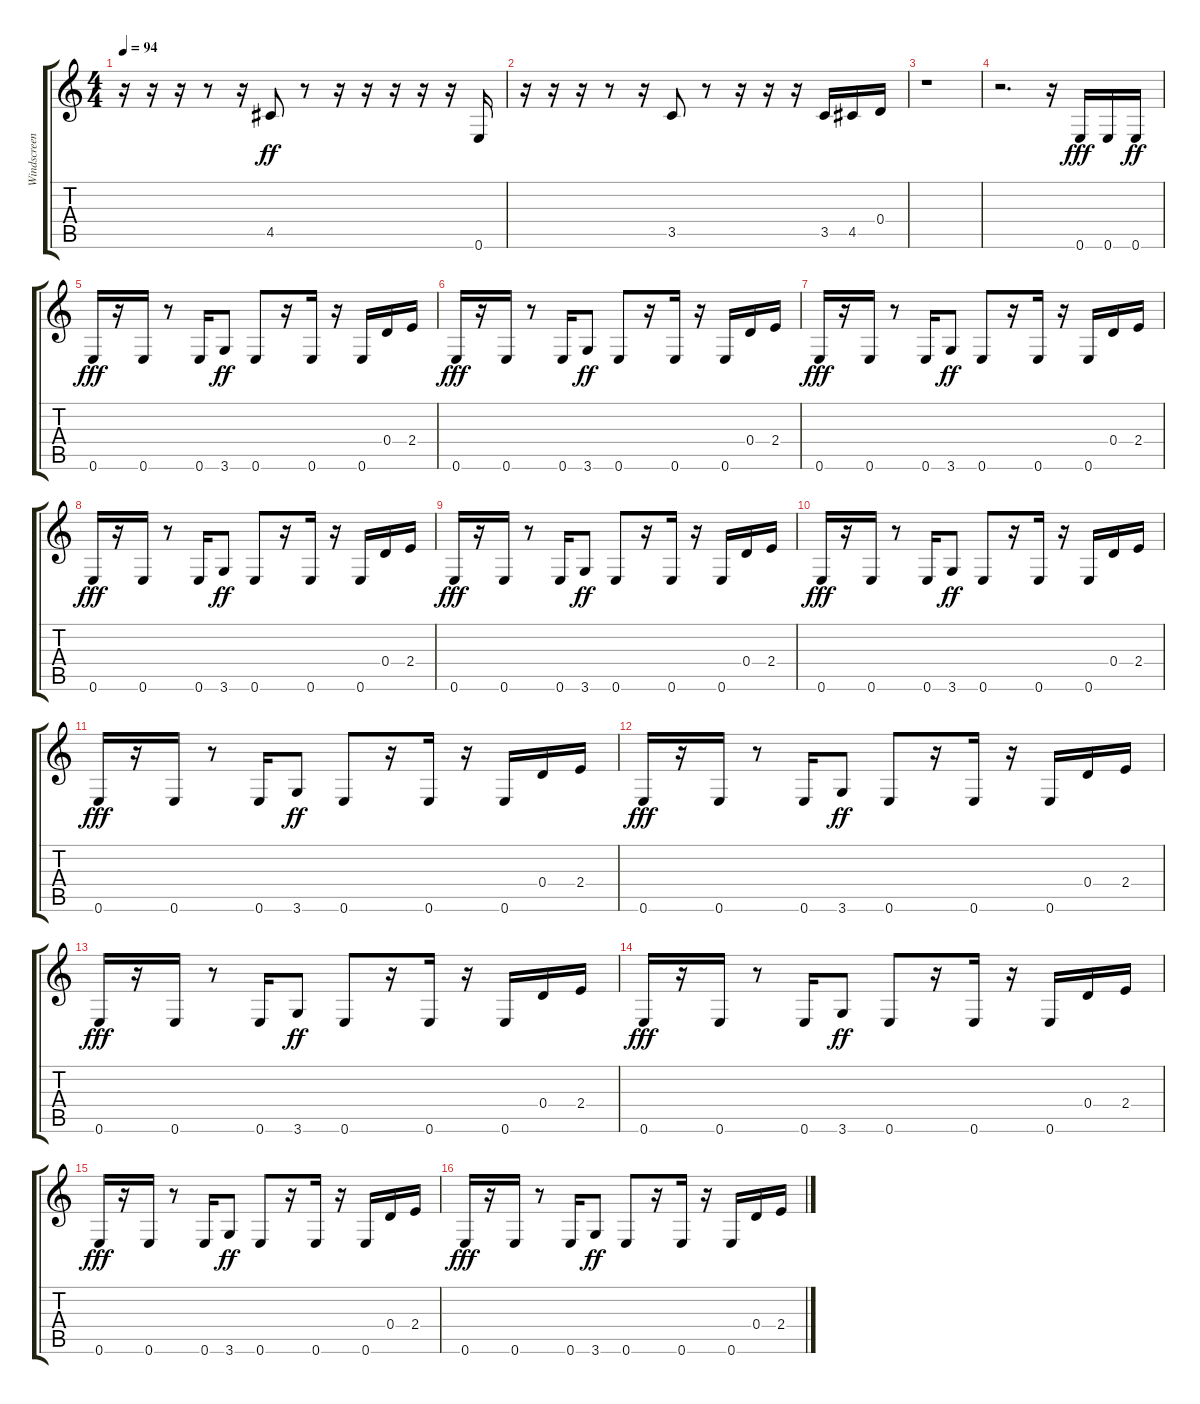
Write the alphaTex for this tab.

\track ("Windscreen\"  by:" "Windscreen") {instrument synthbass1}
\staff {score tabs}
\tuning (E4 B3 G3 D3 A2 E2) {hide}
\ts (4 4)
\tempo 94
\clef g2
\ks c
r.16{dy ff} r.16 r.16 r.8 r.16 4.5.8 r.8 r.16 r.16 r.16 r.16 r.16 0.6.16 |
r.16 r.16 r.16 r.8 r.16 3.5.8 r.8 r.16 r.16 r.16 3.5.16 4.5.16 0.4.16 |
r.1 |
r.2{d} r.16 0.6.16{dy fff} 0.6.16 0.6.16{dy ff} |
0.6.16{dy fff} r.16 0.6.16 r.8 0.6.16 3.6.8{dy ff} 0.6.8 r.16 0.6.16 r.16 0.6.16 0.4.16 2.4.16 |
0.6.16{dy fff} r.16 0.6.16 r.8 0.6.16 3.6.8{dy ff} 0.6.8 r.16 0.6.16 r.16 0.6.16 0.4.16 2.4.16 |
0.6.16{dy fff} r.16 0.6.16 r.8 0.6.16 3.6.8{dy ff} 0.6.8 r.16 0.6.16 r.16 0.6.16 0.4.16 2.4.16 |
0.6.16{dy fff} r.16 0.6.16 r.8 0.6.16 3.6.8{dy ff} 0.6.8 r.16 0.6.16 r.16 0.6.16 0.4.16 2.4.16 |
0.6.16{dy fff} r.16 0.6.16 r.8 0.6.16 3.6.8{dy ff} 0.6.8 r.16 0.6.16 r.16 0.6.16 0.4.16 2.4.16 |
0.6.16{dy fff} r.16 0.6.16 r.8 0.6.16 3.6.8{dy ff} 0.6.8 r.16 0.6.16 r.16 0.6.16 0.4.16 2.4.16 |
0.6.16{dy fff} r.16 0.6.16 r.8 0.6.16 3.6.8{dy ff} 0.6.8 r.16 0.6.16 r.16 0.6.16 0.4.16 2.4.16 |
0.6.16{dy fff} r.16 0.6.16 r.8 0.6.16 3.6.8{dy ff} 0.6.8 r.16 0.6.16 r.16 0.6.16 0.4.16 2.4.16 |
0.6.16{dy fff} r.16 0.6.16 r.8 0.6.16 3.6.8{dy ff} 0.6.8 r.16 0.6.16 r.16 0.6.16 0.4.16 2.4.16 |
0.6.16{dy fff} r.16 0.6.16 r.8 0.6.16 3.6.8{dy ff} 0.6.8 r.16 0.6.16 r.16 0.6.16 0.4.16 2.4.16 |
0.6.16{dy fff} r.16 0.6.16 r.8 0.6.16 3.6.8{dy ff} 0.6.8 r.16 0.6.16 r.16 0.6.16 0.4.16 2.4.16 |
0.6.16{dy fff} r.16 0.6.16 r.8 0.6.16 3.6.8{dy ff} 0.6.8 r.16 0.6.16 r.16 0.6.16 0.4.16 2.4.16
